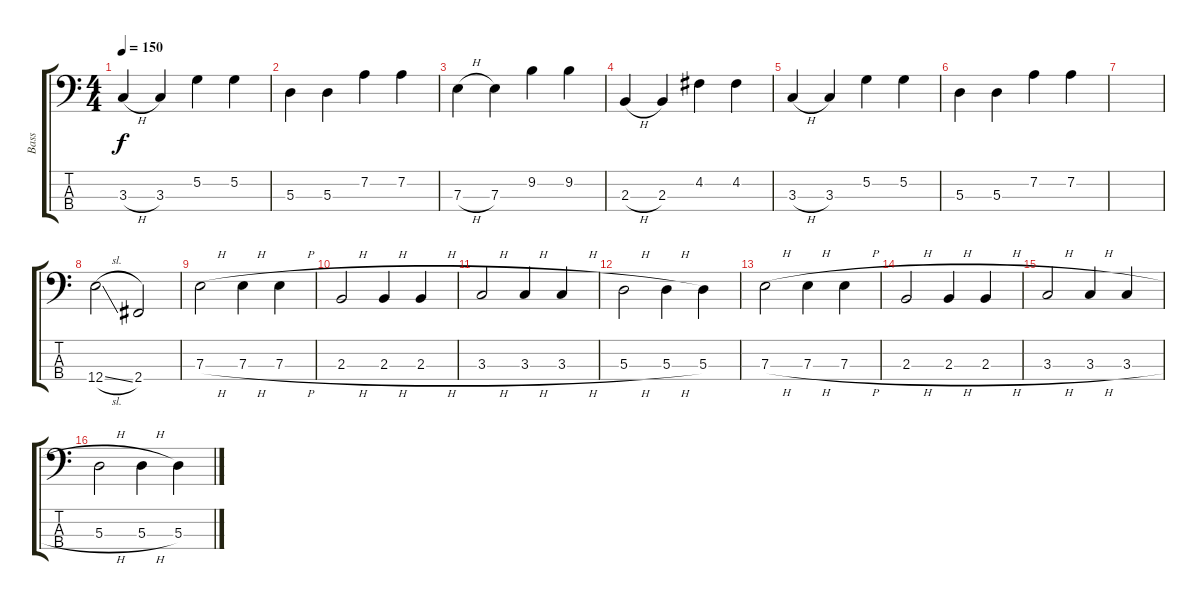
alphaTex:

\track ("Bass" "Bass") {instrument electricbassfinger}
\staff {score tabs}
\tuning (G2 D2 A1 E1) {hide}
\ts (4 4)
\tempo 150
\clef f4
\ks c
3.3{h}.4{dy f} 3.3.4 5.2.4 5.2.4 |
5.3.4 5.3.4 7.2.4 7.2.4 |
7.3{h}.4 7.3.4 9.2.4 9.2.4 |
2.3{h}.4 2.3.4 4.2.4 4.2.4 |
3.3{h}.4 3.3.4 5.2.4 5.2.4 |
5.3.4 5.3.4 7.2.4 7.2.4 |
|
12.4{sl}.2 2.4.2 |
7.3{h}.2 7.3{h}.4 7.3{h}.4 |
2.3{h}.2 2.3{h}.4 2.3{h}.4 |
3.3{h}.2 3.3{h}.4 3.3{h}.4 |
5.3{h}.2 5.3{h}.4 5.3.4 |
7.3{h}.2 7.3{h}.4 7.3{h}.4 |
2.3{h}.2 2.3{h}.4 2.3{h}.4 |
3.3{h}.2 3.3{h}.4 3.3{h}.4 |
5.3{h}.2 5.3{h}.4 5.3.4
